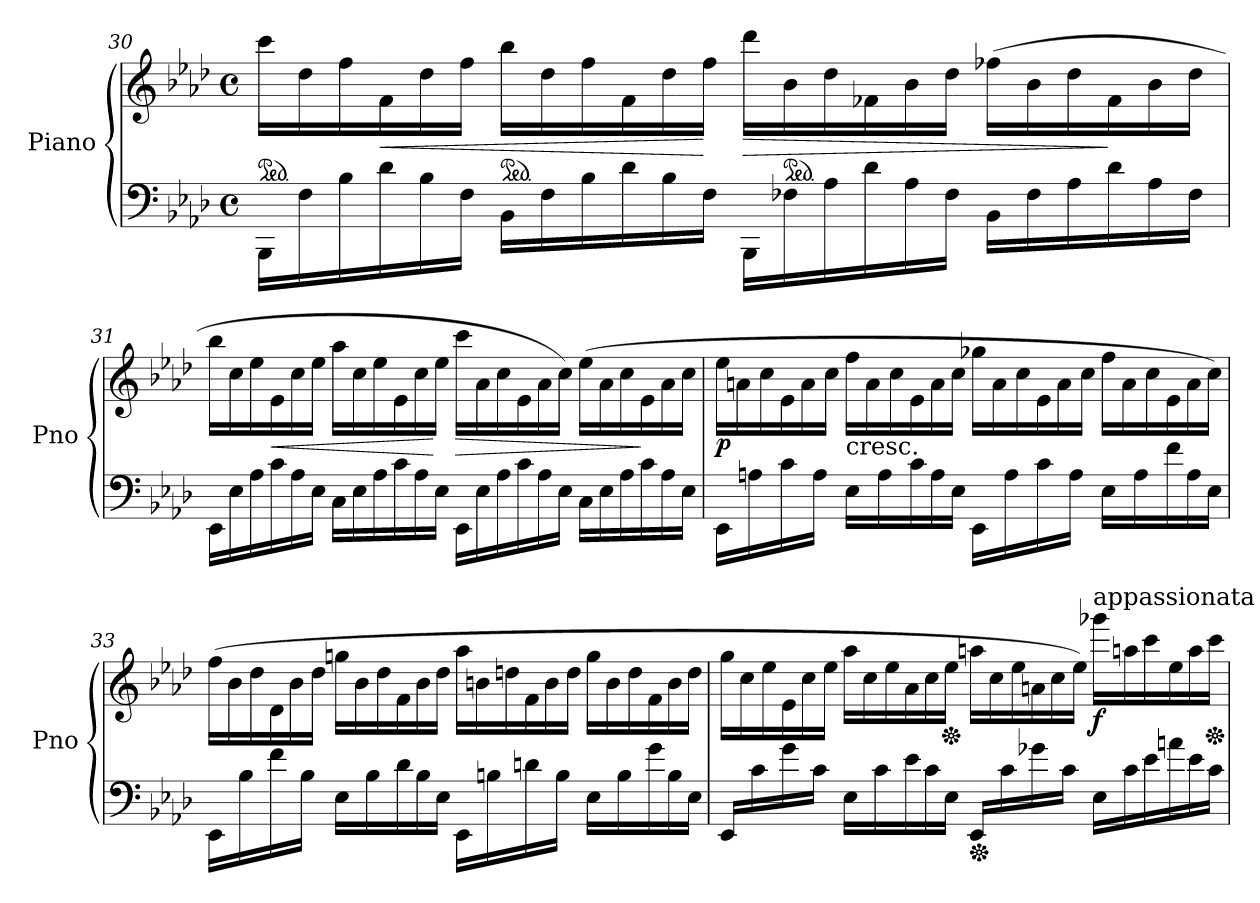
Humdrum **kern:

**kern	**kern	**dynam
*part1	*part1	*part1
*staff2	*staff1	*staff1/2
*I"Piano	*	*
*I'Pno	*	*
*clefF4	*clefG2	*
*k[b-e-a-d-]	*k[b-e-a-d-]	*
*A-:	*A-:	*
*M4/4	*M4/4	*
*met(c)	*met(c)	*
*Xtuplet	*	*
*	*ped	*
*	*Xtuplet	*
=30	=30	=30
24BBB-/LL	24ccc\LL	.
24F\	24dd-\	.
24B-\	24ff\	.
!	!	!LO:HP:b
24d-\	24f\	<
24B-\	24dd-\	.
24F\JJ	24ff\JJ	.
*	*ped	*
24BB-\LL	24bb-\LL	.
24F\	24dd-\	.
24B-\	24ff\	.
24d-\	24f\	.
24B-\	24dd-\	.
24F\JJ	24ff\JJ	[
!	!	!LO:HP:b
24BBB-/LL	24ddd-\LL	>
*	*ped	*
24F-X\	24b-\	.
24A-\	24dd-\	.
24d-\	24f-X\	.
24A-\	24b-\	.
24F-\JJ	24dd-\JJ	.
24BB-\LL	(24ff-X\LL	.
24F-\	24b-\	.
24A-\	24dd-\	.
24d-\	24f-\	]
24A-\	24b-\	.
24F-\JJ	24dd-\JJ	.
!!LO:PB:g=z
=31	=31	=31
24EE-\LL	24bb-\LL	.
24E-\	24cc\	.
24A-\	24ee-\	.
!	!	!LO:HP:b
24c\	24e-\	<
24A-\	24cc\	.
24E-\JJ	24ee-\JJ	.
24C\LL	24aa-\LL	.
24E-\	24cc\	.
24A-\	24ee-\	.
24c\	24e-\	.
24A-\	24cc\	.
24E-\JJ	24ee-\JJ	[
!	!	!LO:HP:b
24EE-\LL	24ccc\LL	>
24E-\	24a-\	.
24A-\	24cc\	.
24c\	24e-\	.
24A-\	24a-\	.
24E-\JJ	24cc\JJ)	.
24C\LL	(24ee-\LL	.
24E-\	24a-\	.
24A-\	24cc\	.
24c\	24e-\	]
24A-\	24a-\	.
24E-\JJ	24cc\JJ	.
=32	=32	=32
!	!	!LO:DY:b
16EE-\LL	24ee-\LL	p
.	24an\	.
16An\	.	.
.	24cc\	.
16c\	24e-\	.
.	24a\	.
16A\JJ	.	.
.	24cc\JJ	.
!	!LO:TX:b:t=cresc.	!
16E-\LL	24ff\LL	.
.	24a\	.
16A\	.	.
.	24cc\	.
24c\	24e-\	.
24A\	24a\	.
24E-\JJ	24cc\JJ	.
16EE-\LL	24gg-X\LL	.
.	24a\	.
16A\	.	.
.	24cc\	.
16c\	24e-\	.
.	24a\	.
16A\JJ	.	.
.	24cc\JJ	.
16E-\LL	24ff\LL	.
.	24a\	.
16A\	.	.
.	24cc\	.
24f\	24e-\	.
24A\	24a\	.
24E-\JJ	24cc\JJ)	.
!!LO:LB:g=z
=33	=33	=33
16EE-/LL	(24ff\LL	.
.	24b-\	.
16B-\	.	.
.	24dd-\	.
16f\	24d-\	.
.	24b-\	.
16B-\JJ	.	.
.	24dd-\JJ	.
16E-\LL	24ggn\LL	.
.	24b-\	.
16B-\	.	.
.	24dd-\	.
24d-\	24f\	.
24B-\	24b-\	.
24E-\JJ	24dd-\JJ	.
16EE-/LL	24aa-\LL	.
.	24bn\	.
16Bn\	.	.
.	24ddn\	.
16dn\	24f\	.
.	24b\	.
16B\JJ	.	.
.	24dd\JJ	.
16E-\LL	24gg\LL	.
.	24b\	.
16B\	.	.
.	24dd\	.
24g\	24f\	.
24B\	24b\	.
24E-\JJ	24dd\JJ	.
=34	=34	=34
16EE-/LL	24gg\LL	.
.	24cc\	.
16c\	.	.
.	24ee-\	.
16g\	24e-\	.
.	24cc\	.
16c\JJ	.	.
.	24ee-\JJ	.
16E-\LL	24aa-\LL	.
.	24cc\	.
16c\	.	.
.	24ee-\	.
24e-\	24a-\	.
24c\	24cc\	.
*	*Xped	*
24E-\JJ	24ee-\JJ	.
*Xped	*	*
16EE-/LL	24aan\LL	.
.	24cc\	.
16c\	.	.
.	24ee-\	.
16g-X\	24an\	.
.	24cc\	.
16c\JJ	.	.
.	24ee-\JJ)	.
!	!LO:TX:a:t=appassionata	!
!	!	!LO:DY:b
24E-\LL	24ggg-X\LL	f
24c\	24aan\	.
24e-\	24ccc\	.
24an\	24ee-\	.
24e-\	24aa\	.
*	*Xped	*
24c\JJ	24ccc\JJ	.
=	=	=
*-	*-	*-
